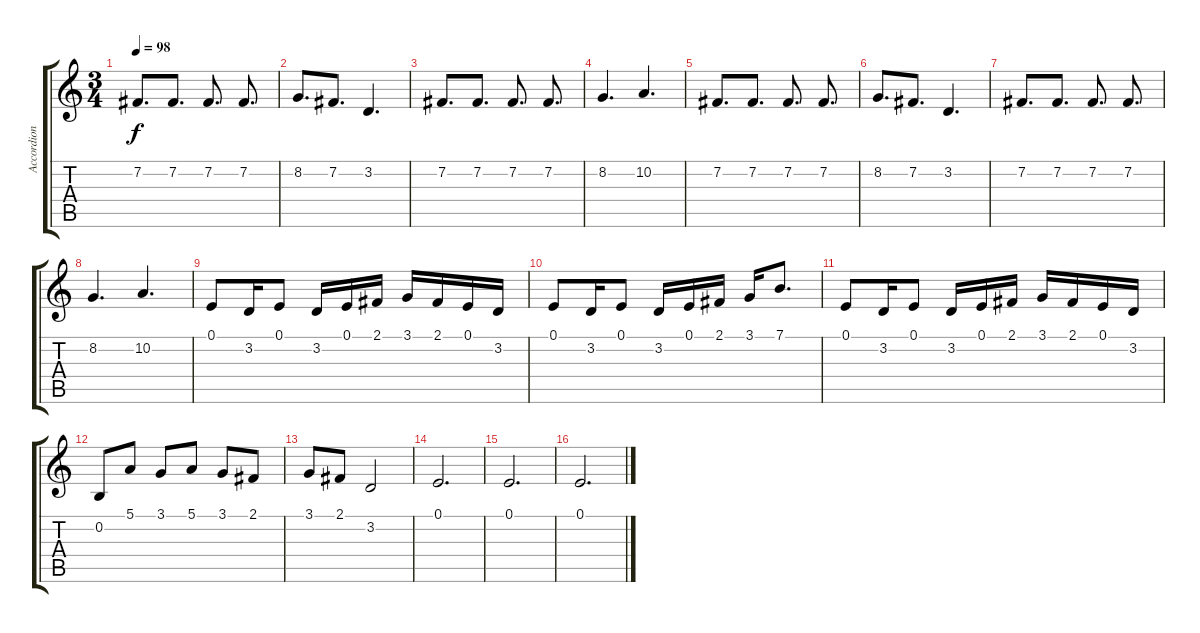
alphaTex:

\track ("Accordion or Bagpipe" "Accordion ") {instrument accordion}
\staff {score tabs}
\tuning (E4 B3 G3 D3 A2 E2) {hide}
\ts (3 4)
\tempo 98
\clef g2
\ks c
7.2.8{d dy f} 7.2.8{d} 7.2.8{d} 7.2.8{d} |
8.2.8{d} 7.2.8{d} 3.2.4{d} |
7.2.8{d} 7.2.8{d} 7.2.8{d} 7.2.8{d} |
8.2.4{d} 10.2.4{d} |
7.2.8{d} 7.2.8{d} 7.2.8{d} 7.2.8{d} |
8.2.8{d} 7.2.8{d} 3.2.4{d} |
7.2.8{d} 7.2.8{d} 7.2.8{d} 7.2.8{d} |
8.2.4{d} 10.2.4{d} |
0.1.8 3.2.16 0.1.8 3.2.16 0.1.16 2.1.16 3.1.16 2.1.16 0.1.16 3.2.16 |
0.1.8 3.2.16 0.1.8 3.2.16 0.1.16 2.1.16 3.1.16 7.1.8{d} |
0.1.8 3.2.16 0.1.8 3.2.16 0.1.16 2.1.16 3.1.16 2.1.16 0.1.16 3.2.16 |
0.2.8 5.1.8 3.1.8 5.1.8 3.1.8 2.1.8 |
3.1.8 2.1.8 3.2.2 |
0.1.2{d} |
0.1.2{d} |
0.1.2{d}
